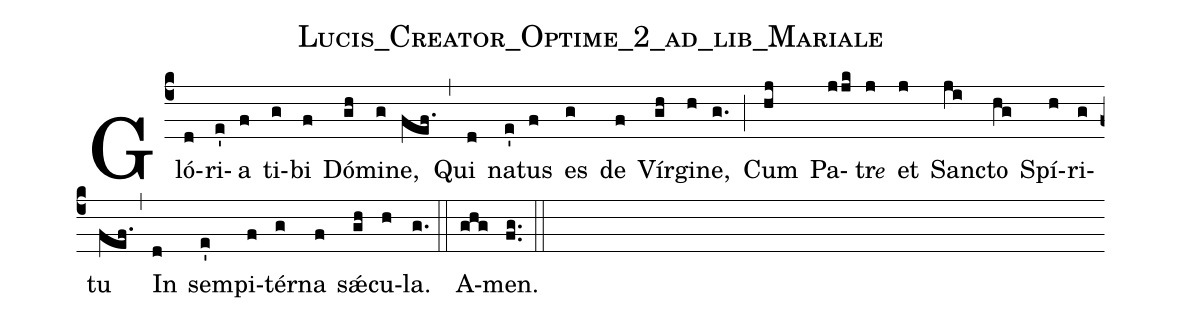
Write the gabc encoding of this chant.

name:Lucis_Creator_Optime_2_ad_lib_Mariale;
%%
(c4)Gló(d)ri(e')a(f) ti(g)bi(f) Dó(gh)mi(g)ne,(fef.) (,) Qui(d) na(e')tus(f) es(g) de(f) Vír(gh)gi(h)ne,(g.) (;) Cum(hj) Pa(jjk)tr<e>e</e>(j) et(j) San(ji)cto(hg) Spí(h)ri(g)tu(fef.) (,) In(d) sem(e')pi(f)tér(g)na(f) sǽ(gh)cu(h)la.(g.) (::) A(ghg)men.(fg..) (::)
